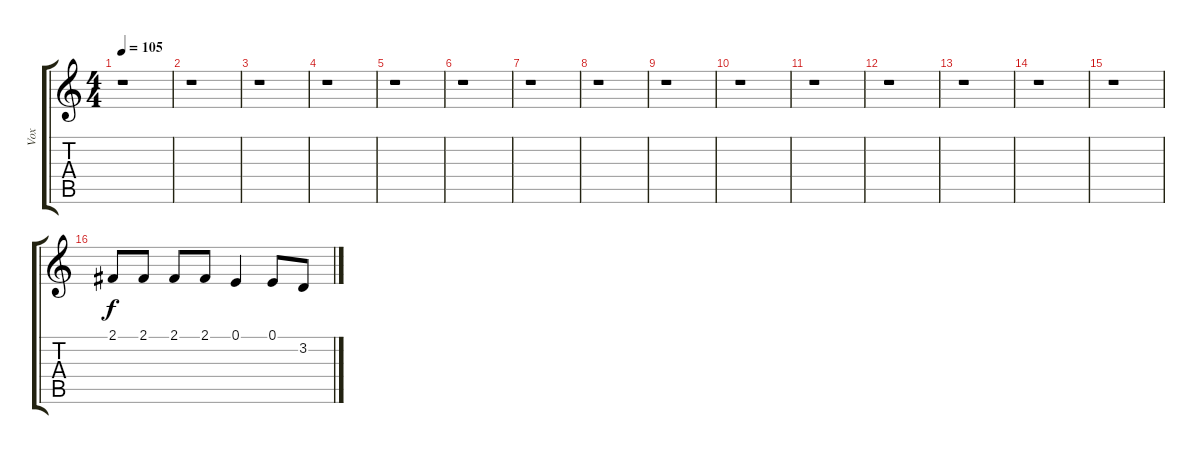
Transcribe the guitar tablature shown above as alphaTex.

\track ("Vox" "Vox") {instrument synthvoice}
\staff {score tabs}
\tuning (E4 B3 G3 D3 A2 E2) {hide}
\ts (4 4)
\tempo 105
\clef g2
\ks c
r.1{dy f} |
r.1 |
r.1 |
r.1 |
r.1 |
r.1 |
r.1 |
r.1 |
r.1 |
r.1 |
r.1 |
r.1 |
r.1 |
r.1 |
r.1 |
2.1.8 2.1.8 2.1.8 2.1.8 0.1.4 0.1.8 3.2.8
